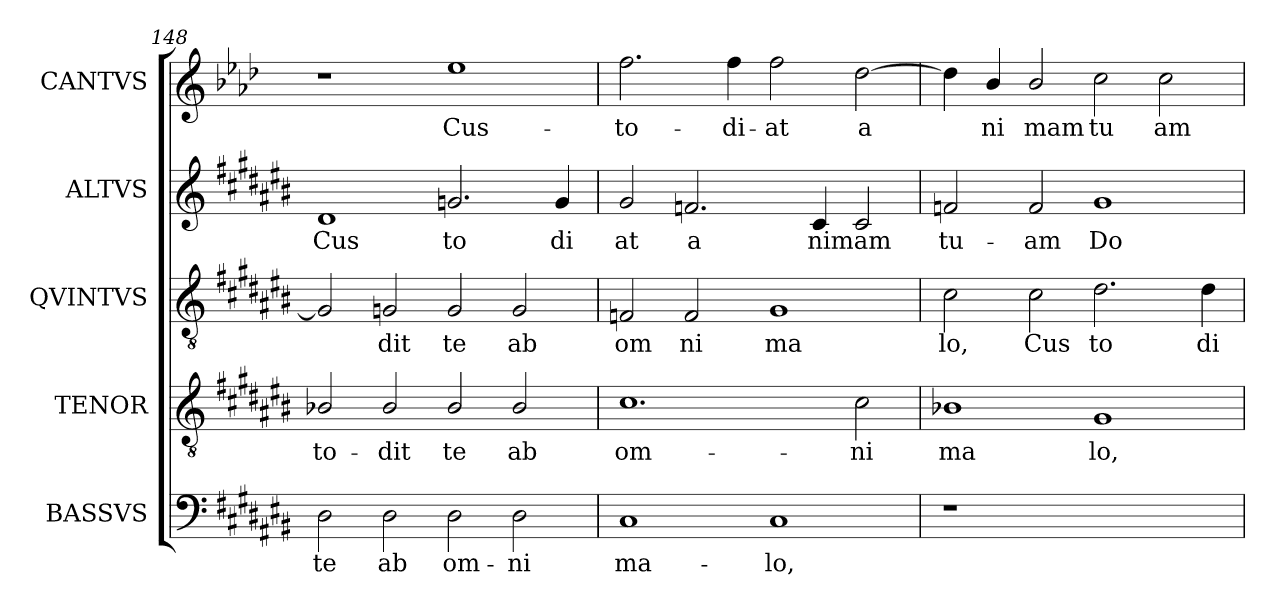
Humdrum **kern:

**kern	**text	**kern	**text	**kern	**text	**kern	**text	**kern	**text
*part5	*part5	*part4	*part4	*part3	*part3	*part2	*part2	*part1	*part1
*staff5	*staff5	*staff4	*staff4	*staff3	*staff3	*staff2	*staff2	*staff1	*staff1
*I"BASSVS	*	*I"TENOR	*	*I"QVINTVS	*	*I"ALTVS	*	*I"CANTVS	*
*clefF4	*	*clefGv2	*	*clefGv2	*	*clefG2	*	*clefG2	*
*ITrd-3c-5	*	*ITrd-3c-5	*	*ITrd-3c-5	*	*ITrd-3c-5	*	*	*
*k[f#c#g#d#a#e#b#]	*	*k[f#c#g#d#a#e#b#]	*	*k[f#c#g#d#a#e#b#]	*	*k[f#c#g#d#a#e#b#]	*	*k[b-e-a-d-]	*
*C#:	*	*C#:	*	*C#:	*	*C#:	*	*A-:	*
=148	=148	=148	=148	=148	=148	=148	=148	=148	=148
!	!LO:LY:b:cj	!	!LO:LY:b:cj	!	!LO:LY:b:cj	!	!LO:LY:b:cj	!	!
2G#\	te	2e-/	-to-	2c/]	.	1g#	Cus	1r	.
!	!LO:LY:b:cj	!	!LO:LY:b:cj	!	!LO:LY:b:cj	!	!	!	!
2G#\	ab	2e-/	-dit	2c/	dit	.	.	.	.
!	!LO:LY:b:cj	!	!LO:LY:b:cj	!	!LO:LY:b:cj	!	!LO:LY:b:cj	!	!LO:LY:b:cj
2G#\	om-	2e-/	te	2c/	te	2.cc/	to	1ee-	Cus-
!	!LO:LY:b:cj	!	!LO:LY:b:cj	!	!LO:LY:b:cj	!	!	!	!
2G#\	-ni	2e-/	ab	2c/	ab	.	.	.	.
!	!	!	!	!	!	!	!LO:LY:b:cj	!	!
.	.	.	.	.	.	4cc/	di	.	.
=149	=149	=149	=149	=149	=149	=149	=149	=149	=149
!	!LO:LY:b:cj	!	!LO:LY:b:cj	!	!LO:LY:b:cj	!	!LO:LY:b:cj	!	!LO:LY:b:cj
1F#	ma-	1.f#	om-	2B-/	om	2cc#/	at	2.ff\	-to-
!	!	!	!	!	!LO:LY:b:cj	!	!LO:LY:b:cj	!	!
.	.	.	.	2B-/	ni	2.b-/	a	.	.
!	!	!	!	!	!	!	!	!	!LO:LY:b:cj
.	.	.	.	.	.	.	.	4ff\	-di-
!	!LO:LY:b:cj	!	!	!	!LO:LY:b:cj	!	!	!	!LO:LY:b:cj
1F#	-lo,	.	.	1c#	ma	.	.	2ff\	-at
!	!	!	!	!	!	!	!LO:LY:b:cj	!	!
.	.	.	.	.	.	4f#/	nimam	.	.
!	!	!	!LO:LY:b:cj	!	!	!	!LO:LY:b:cj	!	!LO:LY:b:cj
.	.	2f#\	-ni	.	.	2f#/	.	[<2dd-\	a-
!!LO:LB:g=z
=150	=150	=150	=150	=150	=150	=150	=150	=150	=150
!	!	!	!LO:LY:b:cj	!	!LO:LY:b:cj	!	!LO:LY:b:cj	!	!LO:LY:b:cj
1r	.	1e-	ma	2f#\	lo,	2b-/	tu-	4dd-\]	--
!	!	!	!	!	!	!	!	!	!LO:LY:b:cj
.	.	.	.	.	.	.	.	4b-/	-ni
!	!	!	!	!	!LO:LY:b:cj	!	!LO:LY:b:cj	!	!LO:LY:b:cj
.	.	.	.	2f#\	Cus	2b-/	-am	2b-/	mam
!	!	!	!LO:LY:b:cj	!	!LO:LY:b:cj	!	!LO:LY:b:cj	!	!LO:LY:b:cj
1ryy	.	1c#	lo,	2.g#\	to	1cc#	Do-	2cc\	tu
!	!	!	!	!	!	!	!	!	!LO:LY:b:cj
.	.	.	.	.	.	.	.	2cc\	am
!	!	!	!	!	!LO:LY:b:cj	!	!	!	!
.	.	.	.	4g#\	di	.	.	.	.
=	=	=	=	=	=	=	=	=	=
*-	*-	*-	*-	*-	*-	*-	*-	*-	*-
